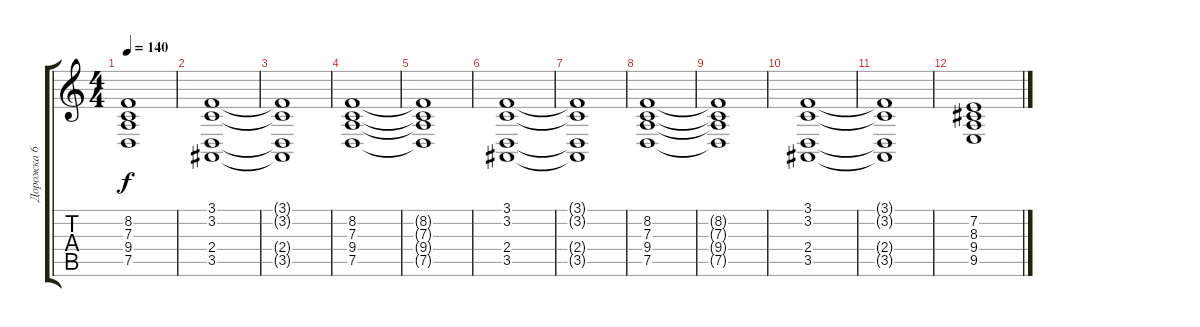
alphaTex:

\track ("Дорожка 6" "Дорожка 6") {instrument stringensemble1}
\staff {score tabs}
\tuning (D4 A3 F3 C3 G2 D2) {hide}
\ts (4 4)
\tempo 140
\clef g2
\ks c
(8.2{t} 7.3{t} 9.4{t} 7.5{t}).1{dy f} |
(3.1 3.2 2.4 3.5).1 |
(3.1{t} 3.2{t} 2.4{t} 3.5{t}).1 |
(8.2 7.3 9.4 7.5).1 |
(8.2{t} 7.3{t} 9.4{t} 7.5{t}).1 |
(3.1 3.2 2.4 3.5).1 |
(3.1{t} 3.2{t} 2.4{t} 3.5{t}).1 |
(8.2 7.3 9.4 7.5).1 |
(8.2{t} 7.3{t} 9.4{t} 7.5{t}).1 |
(3.1 3.2 2.4 3.5).1 |
(3.1{t} 3.2{t} 2.4{t} 3.5{t}).1 |
(7.2 8.3 9.4 9.5).1
